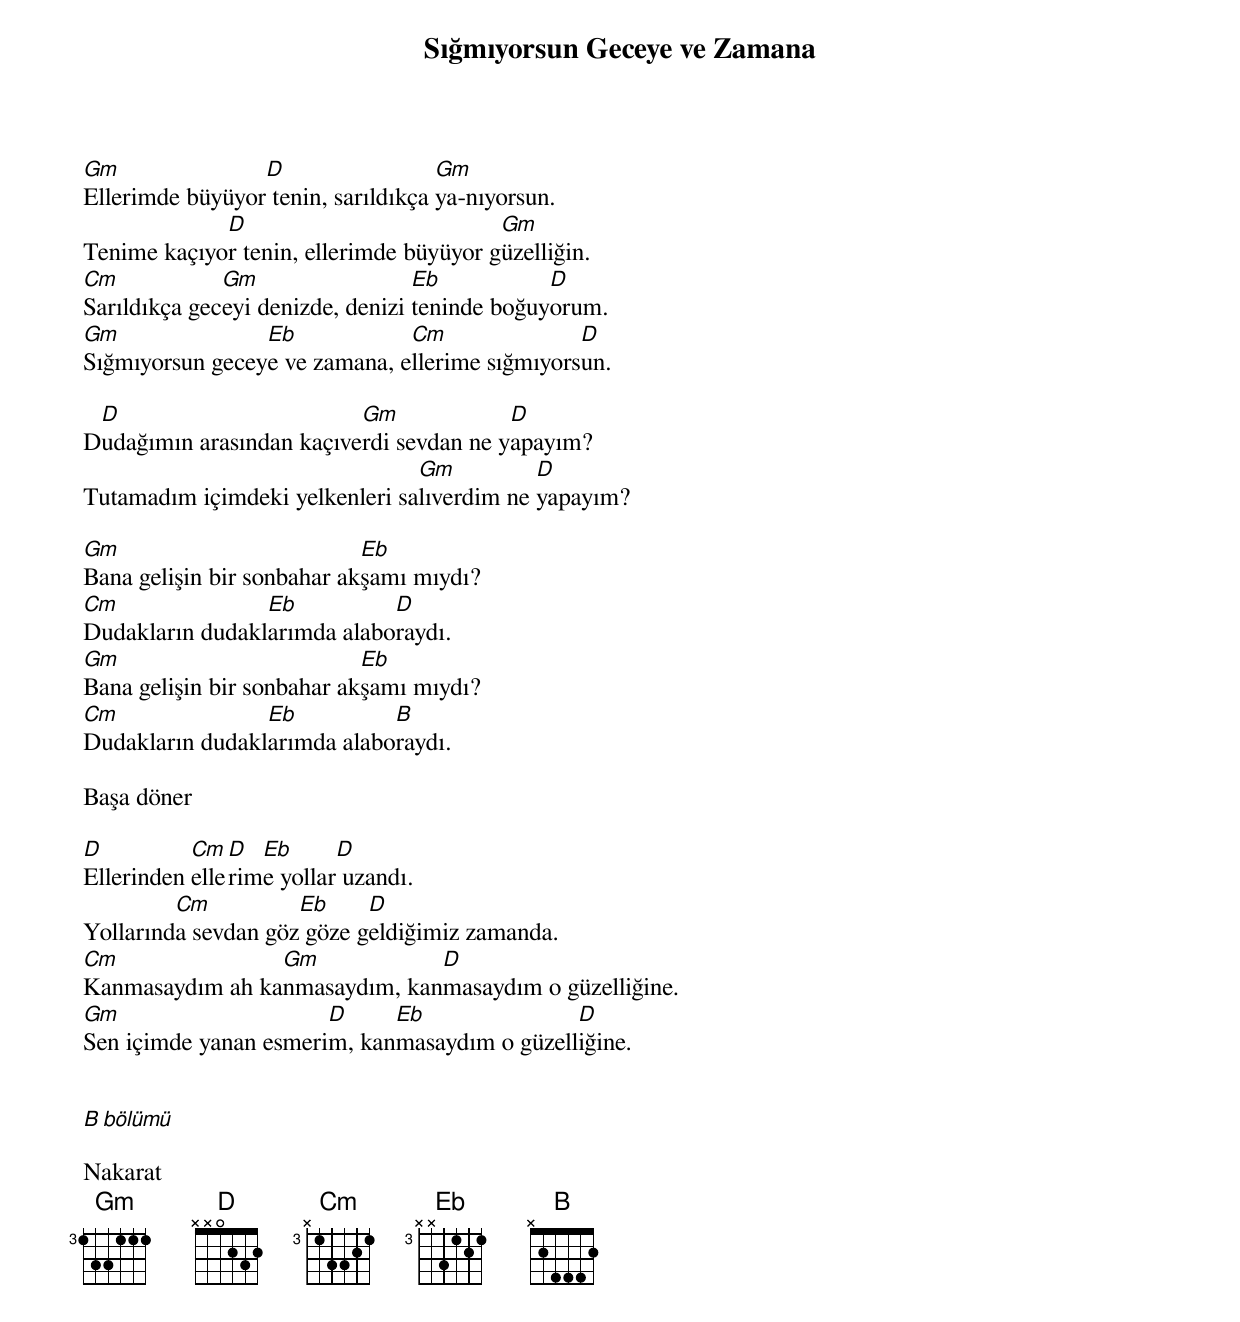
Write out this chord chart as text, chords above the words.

{title: Sığmıyorsun Geceye ve Zamana}
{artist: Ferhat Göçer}

Gm               D                  Gm
Ellerimde büyüyor tenin, sarıldıkça ya-nıyorsun.
             D                           Gm
Tenime kaçıyor tenin, ellerimde büyüyor güzelliğin.
Cm            Gm                  Eb           D
Sarıldıkça geceyi denizde, denizi teninde boğuyorum.
Gm               Eb            Cm               D
Sığmıyorsun geceye ve zamana, ellerime sığmıyorsun.

 D                        Gm             D
Dudağımın arasından kaçıverdi sevdan ne yapayım?
                                Gm          D
Tutamadım içimdeki yelkenleri salıverdim ne yapayım?

Gm                          Eb
Bana gelişin bir sonbahar akşamı mıydı?
Cm               Eb          D
Dudakların dudaklarımda alaboraydı.
Gm                          Eb
Bana gelişin bir sonbahar akşamı mıydı?
Cm               Eb          B
Dudakların dudaklarımda alaboraydı.

Başa döner

D          Cm  D  Eb      D
Ellerinden ellerime yollar uzandı.
         Cm          Eb     D
Yollarında sevdan göz göze geldiğimiz zamanda.
Cm               Gm            D
Kanmasaydım ah kanmasaydım, kanmasaydım o güzelliğine.
Gm                     D     Eb               D
Sen içimde yanan esmerim, kanmasaydım o güzelliğine.


B bölümü

Nakarat
